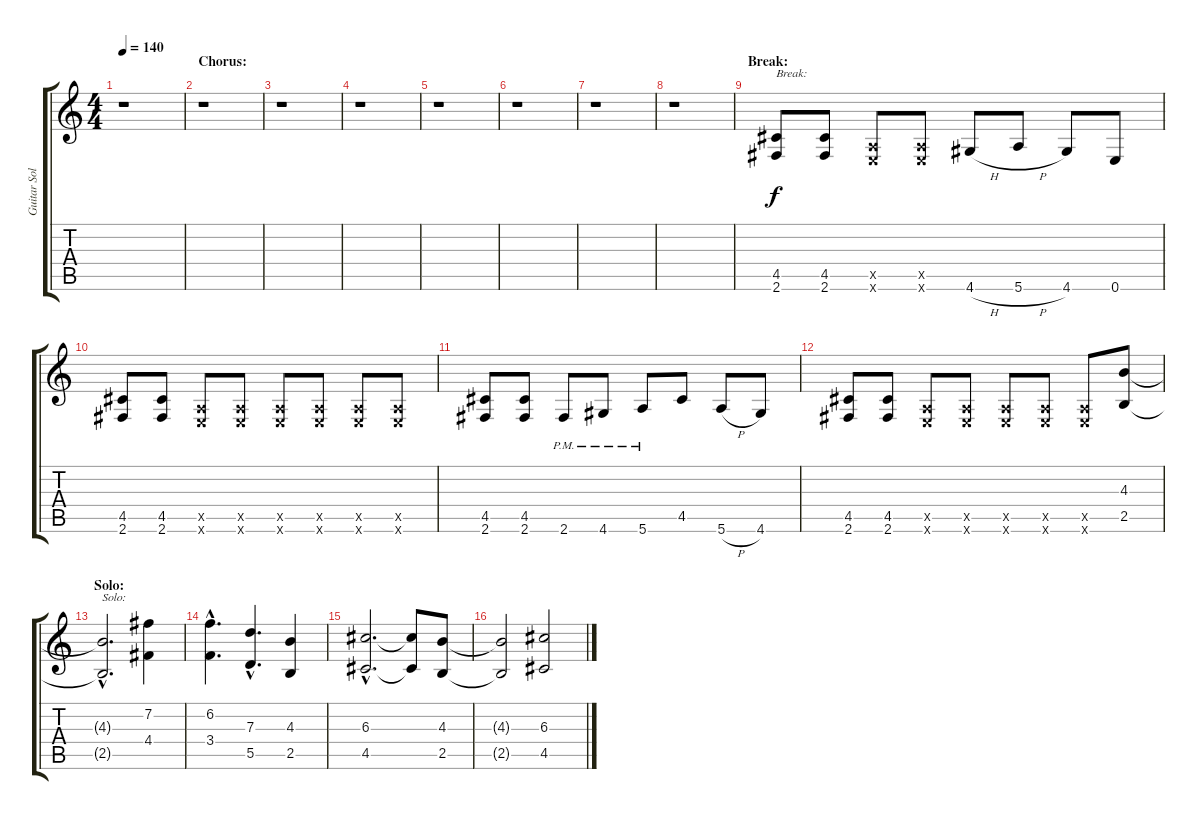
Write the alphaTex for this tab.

\track ("Guitar Solo's" "Guitar Sol") {instrument distortionguitar}
\staff {score tabs}
\tuning (E4 B3 G3 D3 A2 E2) {hide}
\ts (4 4)
\tempo 140
\clef g2
\ks c
r.1{dy f} |
\section ("" "Chorus:")
r.1 |
r.1 |
r.1 |
r.1 |
r.1 |
r.1 |
r.1 |
\section ("" "Break:")
(4.5 2.6).8{txt "Break:" volume 16} (4.5 2.6).8 (0.5{x} 0.6{x}).8 (0.5{x} 0.6{x}).8 4.6{h}.8 5.6{h}.8 4.6.8 0.6.8 |
(4.5 2.6).8 (4.5 2.6).8 (0.5{x} 0.6{x}).8 (0.5{x} 0.6{x}).8 (0.5{x} 0.6{x}).8 (0.5{x} 0.6{x}).8 (0.5{x} 0.6{x}).8 (0.5{x} 0.6{x}).8 |
(4.5 2.6).8 (4.5 2.6).8 2.6{pm}.8 4.6{pm}.8 5.6{pm}.8 4.5.8 5.6{h}.8 4.6.8 |
(4.5 2.6).8 (4.5 2.6).8 (0.5{x} 0.6{x}).8 (0.5{x} 0.6{x}).8 (0.5{x} 0.6{x}).8 (0.5{x} 0.6{x}).8 (0.5{x} 0.6{x}).8 (4.3 2.5).8 |
\section ("" "Solo:")
(4.3{hac t} 2.5{hac t}).2{d txt "Solo:"} (7.2 4.4).4 |
(6.2{hac} 3.4{hac}).4{d} (7.3{hac} 5.5{hac}).4{d} (4.3 2.5).4 |
(6.3{hac} 4.5{hac}).2{d} (6.3{t} 4.5{t}).8 (4.3 2.5).8 |
(4.3{t} 2.5{t}).2 (6.3 4.5).2
